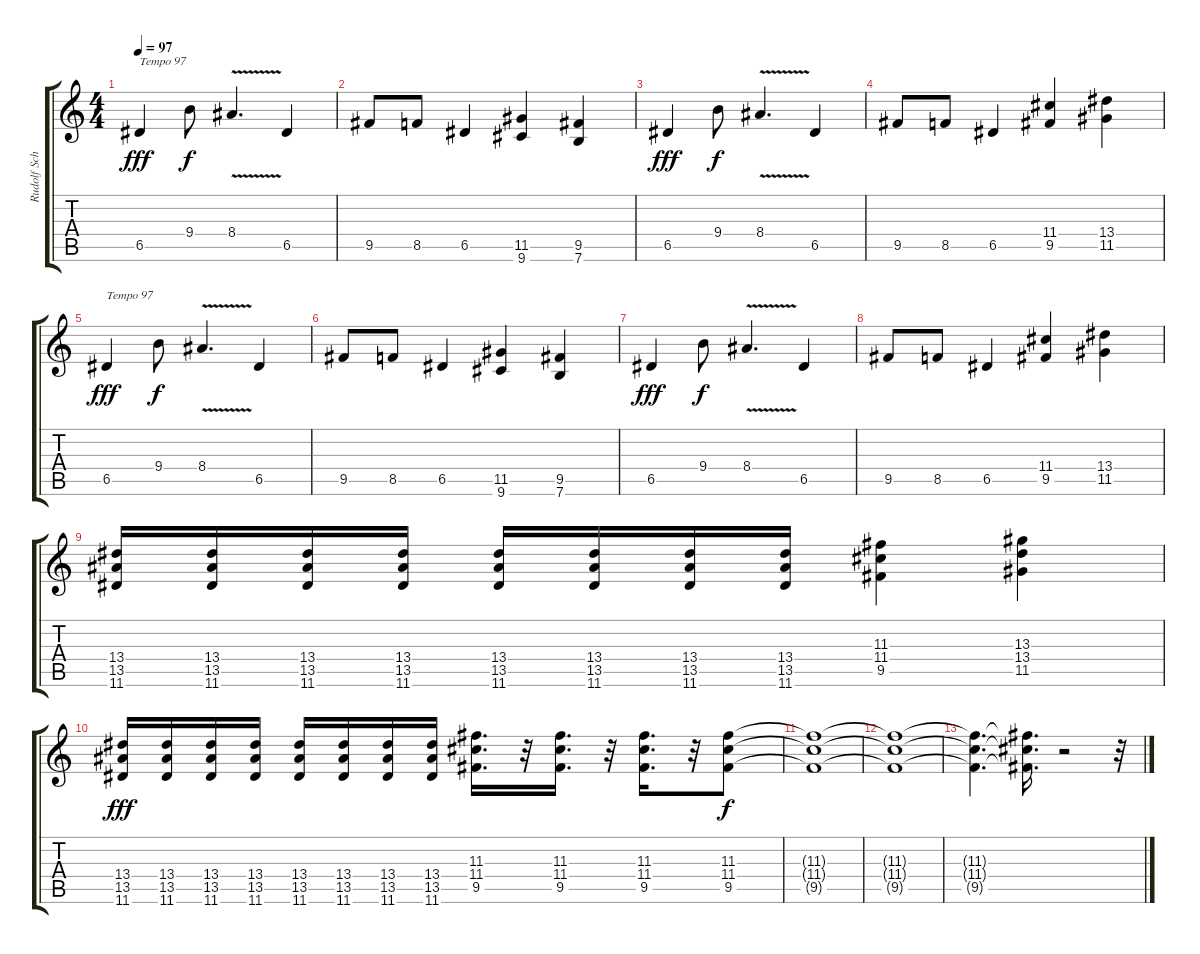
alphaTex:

\track ("Rudolf Schenker" "Rudolf Sch") {instrument overdrivenguitar}
\staff {score tabs}
\tuning (E4 B3 G3 D3 A2 E2) {hide}
\ts (4 4)
\tempo 97
\clef g2
\ks c
6.5.4{txt "Tempo 97" dy fff} 9.4.8{dy f} 8.4{v}.4{d} 6.5.4 |
9.5.8 8.5.8 6.5.4 (11.5 9.6).4 (9.5 7.6).4 |
6.5.4{dy fff} 9.4.8{dy f} 8.4{v}.4{d} 6.5.4 |
9.5.8 8.5.8 6.5.4 (11.4 9.5).4 (13.4 11.5).4 |
6.5.4{txt "Tempo 97" dy fff} 9.4.8{dy f} 8.4{v}.4{d} 6.5.4 |
9.5.8 8.5.8 6.5.4 (11.5 9.6).4 (9.5 7.6).4 |
6.5.4{dy fff} 9.4.8{dy f} 8.4{v}.4{d} 6.5.4 |
9.5.8 8.5.8 6.5.4 (11.4 9.5).4 (13.4 11.5).4 |
(13.4 13.5 11.6).16 (13.4 13.5 11.6).16 (13.4 13.5 11.6).16 (13.4 13.5 11.6).16 (13.4 13.5 11.6).16 (13.4 13.5 11.6).16 (13.4 13.5 11.6).16 (13.4 13.5 11.6).16 (11.3 11.4 9.5).4 (13.3 13.4 11.5).4 |
(13.4 13.5 11.6).16{dy fff} (13.4 13.5 11.6).16 (13.4 13.5 11.6).16 (13.4 13.5 11.6).16 (13.4 13.5 11.6).16 (13.4 13.5 11.6).16 (13.4 13.5 11.6).16 (13.4 13.5 11.6).16 (11.3 11.4 9.5).16{d} r.32 (11.3 11.4 9.5).16{d} r.32 (11.3 11.4 9.5).16{d} r.32 (11.3 11.4 9.5).8{dy f} |
(11.3{t} 11.4{t} 9.5{t}).1 |
(11.3{t} 11.4{t} 9.5{t}).1 |
(11.3{t} 11.4{t} 9.5{t}).4{d} (11.3{t} 11.4{t} 9.5{t}).16{d} r.2 r.32
